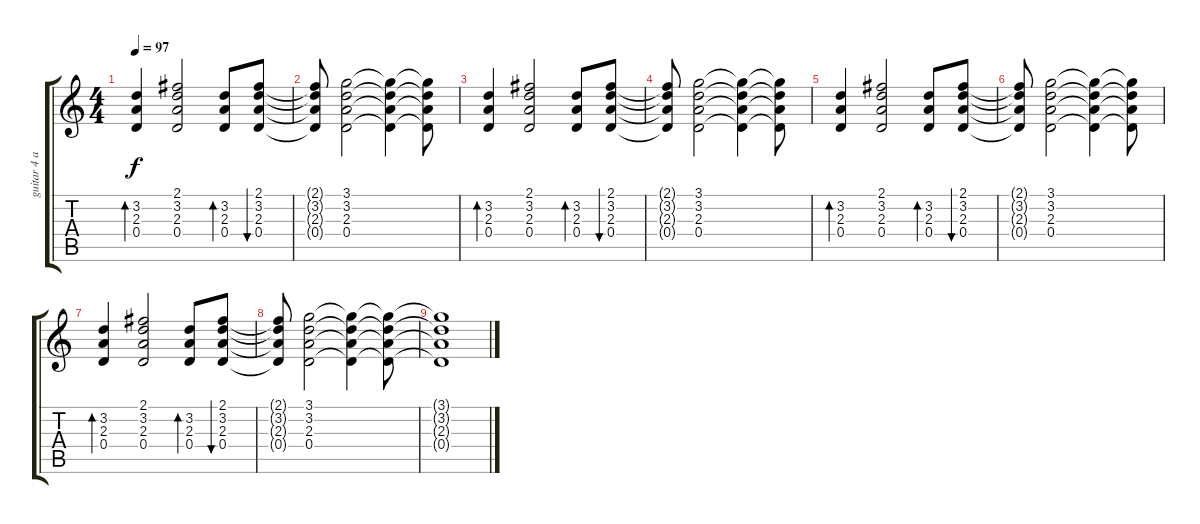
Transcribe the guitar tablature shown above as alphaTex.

\track ("guitar 4 acoustic" "guitar 4 a") {instrument acousticguitarsteel}
\staff {score tabs}
\tuning (E4 B3 G3 D3 A2 E2) {hide}
\ts (4 4)
\tempo 97
\clef g2
\ks c
(3.2 2.3 0.4).4{bd 120 dy f} (2.1 3.2 2.3 0.4).2 (3.2 2.3 0.4).8{bd 120} (2.1 3.2 2.3 0.4).8{bu 120} |
(2.1{t} 3.2{t} 2.3{t} 0.4{t}).8 (3.1 3.2 2.3 0.4).2 (3.1{t} 3.2{t} 2.3{t} 0.4{t}).4 (3.1{t} 3.2{t} 2.3{t} 0.4{t}).8 |
(3.2 2.3 0.4).4{bd 120} (2.1 3.2 2.3 0.4).2 (3.2 2.3 0.4).8{bd 120} (2.1 3.2 2.3 0.4).8{bu 120} |
(2.1{t} 3.2{t} 2.3{t} 0.4{t}).8 (3.1 3.2 2.3 0.4).2 (3.1{t} 3.2{t} 2.3{t} 0.4{t}).4 (3.1{t} 3.2{t} 2.3{t} 0.4{t}).8 |
(3.2 2.3 0.4).4{bd 120} (2.1 3.2 2.3 0.4).2 (3.2 2.3 0.4).8{bd 120} (2.1 3.2 2.3 0.4).8{bu 120} |
(2.1{t} 3.2{t} 2.3{t} 0.4{t}).8 (3.1 3.2 2.3 0.4).2 (3.1{t} 3.2{t} 2.3{t} 0.4{t}).4 (3.1{t} 3.2{t} 2.3{t} 0.4{t}).8 |
(3.2 2.3 0.4).4{bd 120} (2.1 3.2 2.3 0.4).2 (3.2 2.3 0.4).8{bd 120} (2.1 3.2 2.3 0.4).8{bu 120} |
(2.1{t} 3.2{t} 2.3{t} 0.4{t}).8 (3.1 3.2 2.3 0.4).2 (3.1{t} 3.2{t} 2.3{t} 0.4{t}).4 (3.1{t} 3.2{t} 2.3{t} 0.4{t}).8 |
(3.1{t} 3.2{t} 2.3{t} 0.4{t}).1
